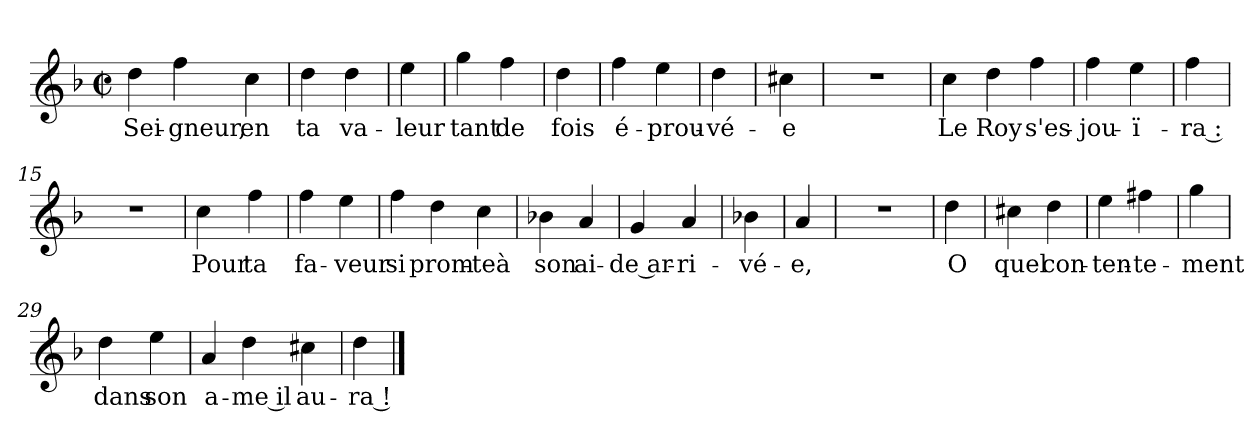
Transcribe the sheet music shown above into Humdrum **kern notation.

**kern	**text
*part1	*part1
*staff1	*staff1
*clefG2	*
*k[b-]	*
*F:	*
*M2/2	*
*met(c|)	*
=1	=1
4dd	Sei-
4ff	-gneur,
4cc	en
=3	=3
4dd	ta
4dd	va-
=4	=4
4ee	-leur
=5	=5
4gg	tant
4ff	de
=6	=6
4dd	fois
=7	=7
4ff	é-
4ee	-prou-
=8	=8
4dd	-vé-
=9	=9
4cc#X	-e
=10	=10
1r	.
=11	=11
4cc	Le
4dd	Roy
4ff	s'es-
=13	=13
4ff	-jou-
4ee	-ï-
=14	=14
4ff	-ra :
=15	=15
1r	.
=16	=16
4cc	Pour
4ff	ta
=17	=17
4ff	fa-
4ee	-veur
=18	=18
4ff	si
4dd	prom-
4cc	-teà
=20	=20
4b-X	son
4a	ai-
=21	=21
4g	-de ar-
4a	-ri-
=22	=22
4b-X	-vé-
=23	=23
4a	-e,
=24	=24
1r	.
=25	=25
4dd	O
=26	=26
4cc#X	quel
4dd	con-
=27	=27
4ee	-ten-
4ff#X	-te-
=28	=28
4gg	-ment
=29	=29
4dd	dans
4ee	son
=30	=30
4a	a-
4dd	-me il
4cc#X	au-
=32	=32
4dd	-ra !
==	==
*-	*-
